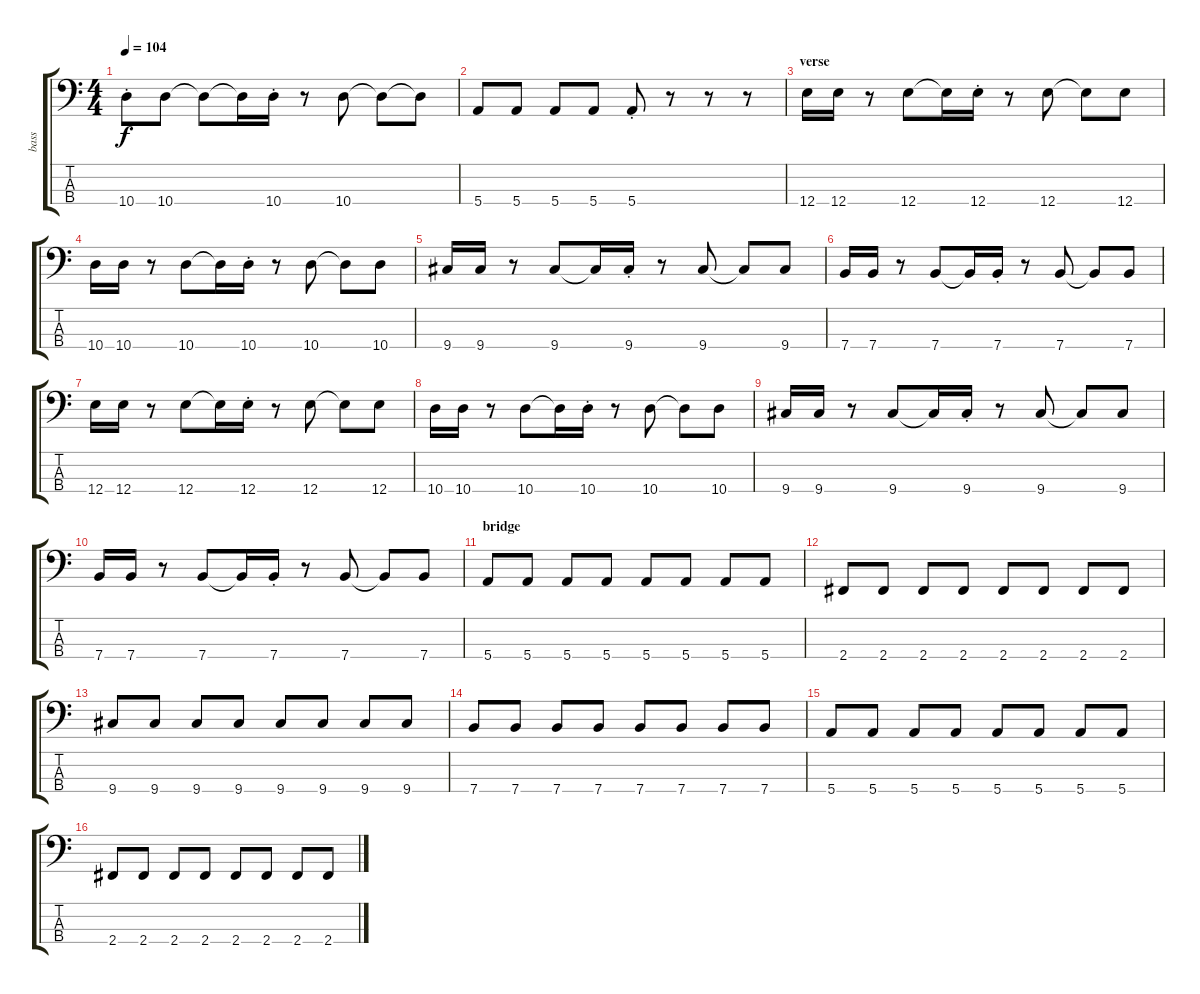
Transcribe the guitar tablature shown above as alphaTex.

\track ("bass" "bass") {instrument electricbassfinger}
\staff {score tabs}
\tuning (G2 D2 A1 E1) {hide}
\ts (4 4)
\tempo 104
\clef f4
\ks c
10.4{st}.8{dy f} 10.4.8 10.4{t}.8 10.4{t}.16 10.4{st}.16 r.8 10.4.8 10.4{t}.8 10.4{t}.8 |
5.4.8 5.4.8 5.4.8 5.4.8 5.4{st}.8 r.8 r.8 r.8 |
\section ("" "verse")
12.4.16 12.4.16 r.8 12.4.8 12.4{t}.16 12.4{st}.16 r.8 12.4.8 12.4{t}.8 12.4.8 |
10.4.16 10.4.16 r.8 10.4.8 10.4{t}.16 10.4{st}.16 r.8 10.4.8 10.4{t}.8 10.4.8 |
9.4.16 9.4.16 r.8 9.4.8 9.4{t}.16 9.4{st}.16 r.8 9.4.8 9.4{t}.8 9.4.8 |
7.4.16 7.4.16 r.8 7.4.8 7.4{t}.16 7.4{st}.16 r.8 7.4.8 7.4{t}.8 7.4.8 |
12.4.16 12.4.16 r.8 12.4.8 12.4{t}.16 12.4{st}.16 r.8 12.4.8 12.4{t}.8 12.4.8 |
10.4.16 10.4.16 r.8 10.4.8 10.4{t}.16 10.4{st}.16 r.8 10.4.8 10.4{t}.8 10.4.8 |
9.4.16 9.4.16 r.8 9.4.8 9.4{t}.16 9.4{st}.16 r.8 9.4.8 9.4{t}.8 9.4.8 |
7.4.16 7.4.16 r.8 7.4.8 7.4{t}.16 7.4{st}.16 r.8 7.4.8 7.4{t}.8 7.4.8 |
\section ("" "bridge")
5.4.8 5.4.8 5.4.8 5.4.8 5.4.8 5.4.8 5.4.8 5.4.8 |
2.4.8 2.4.8 2.4.8 2.4.8 2.4.8 2.4.8 2.4.8 2.4.8 |
9.4.8 9.4.8 9.4.8 9.4.8 9.4.8 9.4.8 9.4.8 9.4.8 |
7.4.8 7.4.8 7.4.8 7.4.8 7.4.8 7.4.8 7.4.8 7.4.8 |
5.4.8 5.4.8 5.4.8 5.4.8 5.4.8 5.4.8 5.4.8 5.4.8 |
2.4.8 2.4.8 2.4.8 2.4.8 2.4.8 2.4.8 2.4.8 2.4.8
